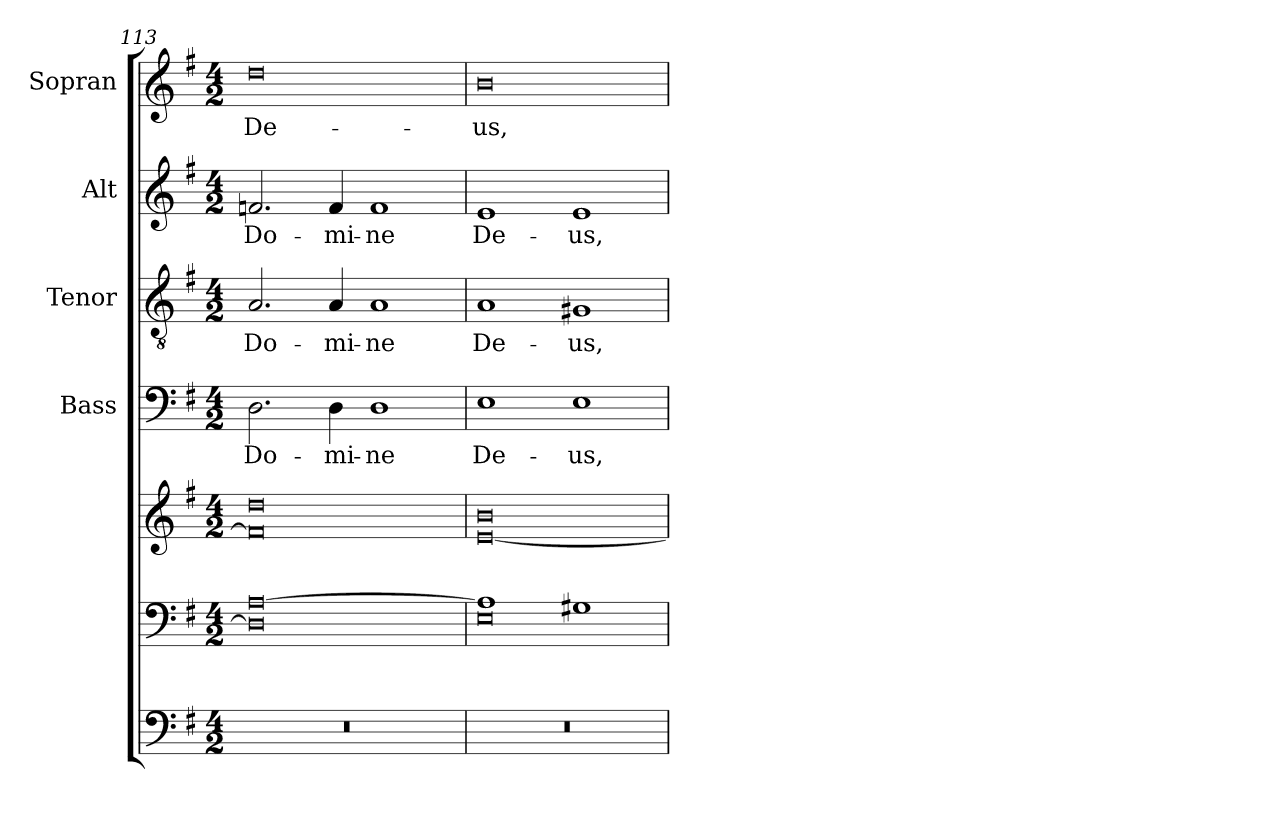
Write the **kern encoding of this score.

**kern	**kern	**kern	**kern	**text	**kern	**text	**kern	**text	**kern	**text
*part6	*part5	*part5	*part4	*part4	*part3	*part3	*part2	*part2	*part1	*part1
*staff7	*staff6	*staff5	*staff4	*staff4	*staff3	*staff3	*staff2	*staff2	*staff1	*staff1
*	*	*	*I"Bass	*	*I"Tenor	*	*I"Alt	*	*I"Sopran	*
*	*	*	*I'B.	*	*I'T.	*	*I'A.	*	*I'S.	*
*clefF4	*clefF4	*clefG2	*clefF4	*	*clefGv2	*	*clefG2	*	*clefG2	*
*k[f#]	*k[f#]	*k[f#]	*k[f#]	*	*k[f#]	*	*k[f#]	*	*k[f#]	*
*G:	*G:	*G:	*G:	*	*G:	*	*G:	*	*G:	*
*M4/2	*M4/2	*M4/2	*M4/2	*	*M4/2	*	*M4/2	*	*M4/2	*
=113	=113	=113	=113	=113	=113	=113	=113	=113	=113	=113
*	*^	*^	*	*	*	*	*	*	*	*
!	!	!	!	!	!	!LO:LY:b	!	!LO:LY:b	!	!LO:LY:b	!	!LO:LY:b
0r	[>0A	0D]	0dd	0f]	2.D\	Do-	2.A/	Do-	2.fn/	Do-	0dd	De-
!	!	!	!	!	!	!LO:LY:b	!	!LO:LY:b	!	!LO:LY:b	!	!
.	.	.	.	.	4D\	-mi-	4A/	-mi-	4f/	-mi-	.	.
!	!	!	!	!	!	!LO:LY:b	!	!LO:LY:b	!	!LO:LY:b	!	!
.	.	.	.	.	1D	-ne	1A	-ne	1f	-ne	.	.
=114	=114	=114	=114	=114	=114	=114	=114	=114	=114	=114	=114	=114
!	!	!	!	!	!	!LO:LY:b	!	!LO:LY:b	!	!LO:LY:b	!	!LO:LY:b
0r	1A]	0E	0b	[<0e	1E	De-	1A	De-	1e	De-	0b	-us,
!	!	!	!	!	!	!LO:LY:b	!	!LO:LY:b	!	!LO:LY:b	!	!
.	1G#X	.	.	.	1E	-us,	1G#X	-us,	1e	-us,	.	.
*	*v	*v	*	*	*	*	*	*	*	*	*	*
*	*	*v	*v	*	*	*	*	*	*	*	*
=	=	=	=	=	=	=	=	=	=	=
*-	*-	*-	*-	*-	*-	*-	*-	*-	*-	*-
